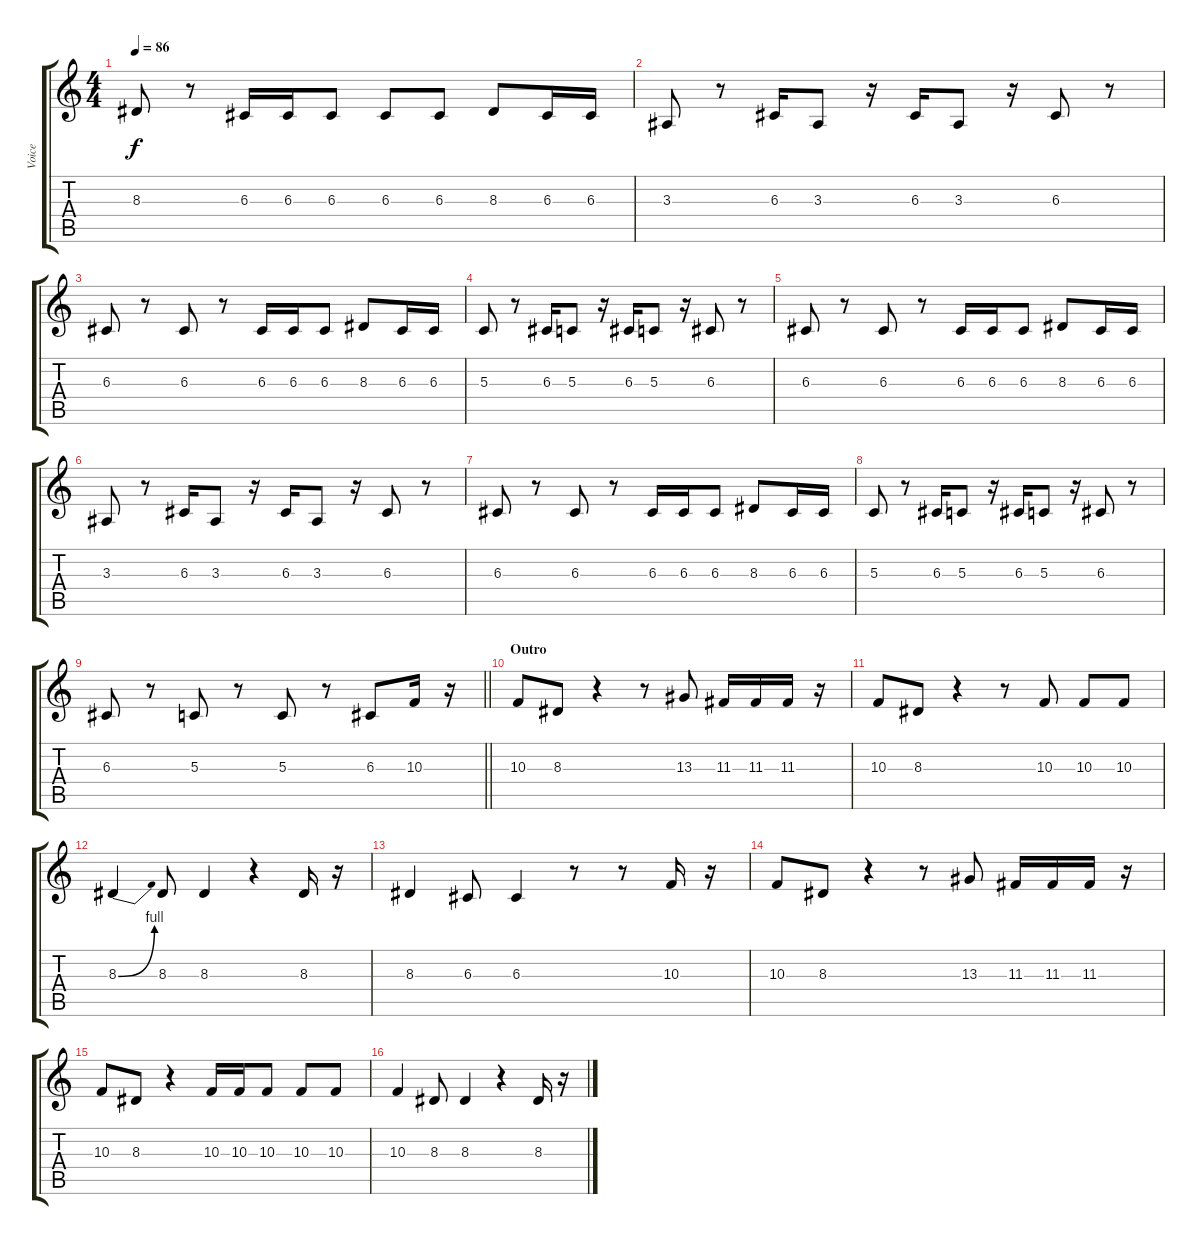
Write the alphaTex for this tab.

\track ("Voice" "Voice") {instrument oboe}
\staff {score tabs}
\tuning (E4 B3 G3 D3 A2 E2) {hide}
\ts (4 4)
\tempo 86
\clef g2
\ks c
8.3.8{dy f} r.8 6.3.16 6.3.16 6.3.8 6.3.8 6.3.8 8.3.8 6.3.16 6.3.16 |
3.3.8 r.8 6.3.16 3.3.8 r.16 6.3.16 3.3.8 r.16 6.3.8 r.8 |
6.3.8 r.8 6.3.8 r.8 6.3.16 6.3.16 6.3.8 8.3.8 6.3.16 6.3.16 |
5.3.8 r.8 6.3.16 5.3.8 r.16 6.3.16 5.3.8 r.16 6.3.8 r.8 |
6.3.8 r.8 6.3.8 r.8 6.3.16 6.3.16 6.3.8 8.3.8 6.3.16 6.3.16 |
3.3.8 r.8 6.3.16 3.3.8 r.16 6.3.16 3.3.8 r.16 6.3.8 r.8 |
6.3.8 r.8 6.3.8 r.8 6.3.16 6.3.16 6.3.8 8.3.8 6.3.16 6.3.16 |
5.3.8 r.8 6.3.16 5.3.8 r.16 6.3.16 5.3.8 r.16 6.3.8 r.8 |
\barLineRight lightlight
6.3.8 r.8 5.3.8 r.8 5.3.8 r.8 6.3.8 10.3.16 r.16 |
\section ("" "Outro")
10.3.8 8.3.8 r.4 r.8 13.3.8 11.3.16 11.3.16 11.3.16 r.16 |
10.3.8 8.3.8 r.4 r.8 10.3.8 10.3.8 10.3.8 |
8.3{be (bend 0 0 60 4)}.4 8.3.8 8.3.4 r.4 8.3.16 r.16 |
8.3.4 6.3.8 6.3.4 r.8 r.8 10.3.16 r.16 |
10.3.8 8.3.8 r.4 r.8 13.3.8 11.3.16 11.3.16 11.3.16 r.16 |
10.3.8 8.3.8 r.4 10.3.16 10.3.16 10.3.8 10.3.8 10.3.8 |
10.3.4 8.3.8 8.3.4 r.4 8.3.16 r.16
